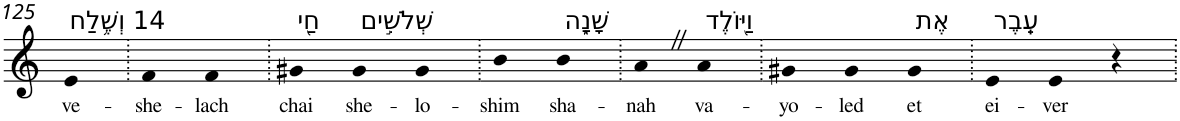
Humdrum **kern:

**kern	**text
*part1	*part1
*staff1	*staff1
*I"Piano	*
*I'Pno	*
!!LO:PB:g=z
*clefG2	*
*k[]	*
=125	=125
!LO:TX:a:t=14 וְשֶׁ֥לַח	!
!	!LO:LY:b
4e	ve-
=126.	=126.
!	!LO:LY:b
4f	-she-
!	!LO:LY:b
4f	-lach
=127.	=127.
!LO:TX:a:t=חַ֖י	!
!	!LO:LY:b
4g#X	chai
!LO:TX:a:t=שְׁלֹשִׁ֣ים	!
!	!LO:LY:b
4g#	she-
!	!LO:LY:b
4g#	-lo-
=128.	=128.
!	!LO:LY:b
4b	-shim
!LO:TX:a:t=שָׁנָ֑ה	!
!	!LO:LY:b
4b	sha-
=129.	=129.
!	!LO:LY:b
4aZ	-nah
!LO:TX:a:t=וַיּ֖וֹלֶד	!
!	!LO:LY:b
4a	va-
=130.	=130.
!	!LO:LY:b
4g#X	-yo-
!	!LO:LY:b
4g#	-led
!LO:TX:a:t=אֶת	!
!	!LO:LY:b
4g#	et
=131.	=131.
!LO:TX:a:t=עֵֽבֶר	!
!	!LO:LY:b
4e	ei-
!	!LO:LY:b
4e	-ver
4r	.
=.	=.
*-	*-
